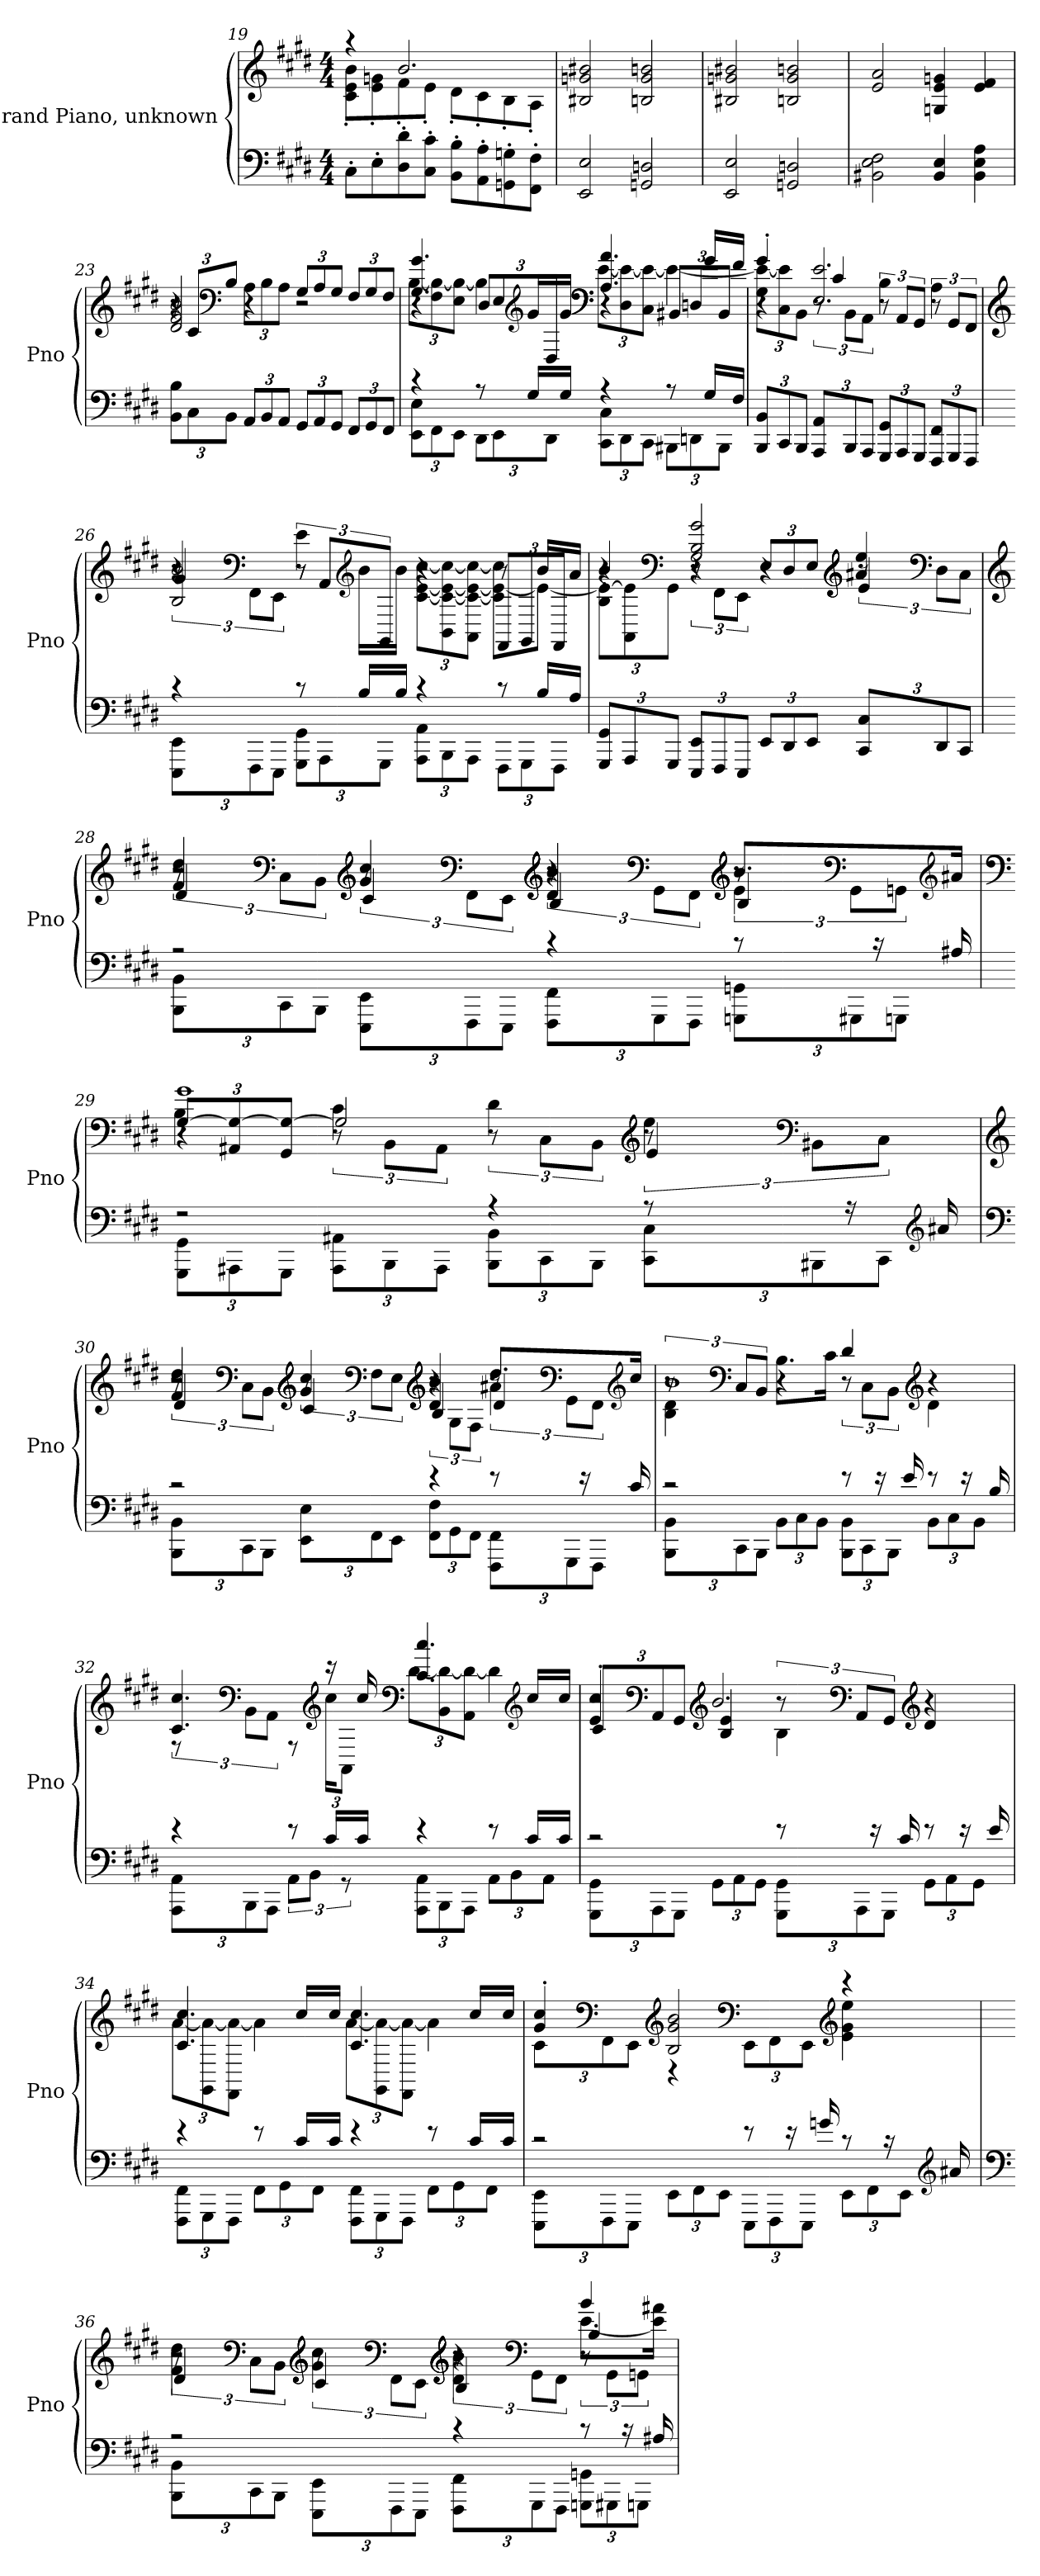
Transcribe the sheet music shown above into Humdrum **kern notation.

**kern	**kern
*part1	*part1
*staff2	*staff1
*I"Grand Piano, unknown	*
*I'Pno	*
*clefF4	*clefG2
*k[f#c#g#d#]	*k[f#c#g#d#]
*M4/4	*M4/4
=19	=19
*	*^
8C#'\L	4r	8c#\' 8e\' 8b\'L
8E'\	.	8e\' 8gn\'
8D#\' 8d#\'	2.b/	8f#'\
8C#\' 8c#\'J	.	8e'\J
8BB\' 8B\'L	.	8d#'\L
8AA\' 8A\'	.	8c#'\
8GGn\' 8Gn\'	.	8B'\
8FF#\' 8F#\'J	.	8A'\J
*	*v	*v
!!LO:LB:g=z
=20	=20
2EE/ 2E/	2B#X/ 2gn/ 2b#X/
2GGn/ 2Dn/	2Bn/ 2g/ 2bn/
=21	=21
2EE/ 2E/	2B#X/ 2gn/ 2b#X/
2GGn/ 2Dn/	2Bn/ 2g/ 2bn/
=22	=22
2BB#X\ 2E\ 2F#\	2e/ 2a/
4BB#/ 4E/	4Gn/ 4e/ 4gn/
4BB#\ 4E\ 4A\	4e/ 4f#/
=23	=23
*Xbrackettup	*
*	*^
*	*	*^
12BB\ 12B\L	2d#/ 2f#/ 2b/	4r	12r
12C#\	.	.	12c#/L
*	*clefF4	*	*
12BB\J	.	.	12B/J
*	*	*Xbrackettup	*
12AA/L	.	12A\L	4r
12BB/	.	12B\	.
12AA/J	.	12A\J	.
12GG#/L	2r	2r	12G#/L
12AA/	.	.	12A/
12GG#/J	.	.	12G#/J
12FF#/L	.	.	12F#/L
12GG#/	.	.	12G#/
12FF#/J	.	.	12F#/J
!!LO:LB:g=z	!!	!!
=24	=24	=24	=24
*^	*	*	*
4r	12EE\ 12E\L	4.G#/ 4.g#/	[12B\L	4r
.	12FF#\	.	12F#\ 12B\_	.
.	12EE\J	.	12E\ 12B\_J	.
8r	12DD#\L	.	4B\]	12D#/L
.	12EE\	.	.	12E/
*	*	*clefG2	*	*
16G#/LL	.	16g#/LL	.	.
.	12DD#\J	.	.	12D#/J
16G#/JJ	.	16g#/JJ	.	.
*	*	*clefF4	*	*
4r	12CC#\ 12C#\L	4.A/ 4.a/	[12e\L	4r
.	12DD#\	.	12D#\ 12e\_	.
.	12CC#\J	.	12C#\ 12e\_J	.
8r	12BBB#X\L	.	4e\_	12BB#X/L
.	12DDn\	.	.	12Dn/
16G#/LL	.	16g#/LL	.	.
.	12BBB#\J	.	.	12BB#/J
16F#/JJ	.	16f#/JJ	.	.
*v	*v	*	*	*
=25	=25	=25	=25
12BBB/ 12BB/L	4r	12G#\ 12e\_L	4g#'/
12CC#/	.	12C#\ 12e\]	.
12BBB/J	.	12BB\J	.
*	*	*brackettup	*
12AAA/ 12AA/L	2.E/ 2.e/	12r	4c#/
12BBB/	.	12BB\L	.
12AAA/J	.	12AA\J	.
12GGG#/ 12GG#/L	.	4B\	12r
12AAA/	.	.	12AA/L
12GGG#/J	.	.	12GG#/J
12FFF#/ 12FF#/L	.	4A\	12r
12GGG#/	.	.	12GG#/L
12FFF#/J	.	.	12FF#/J
*	*v	*v	*v
!!LO:PB:g=z
=26	=26
*	*clefG2
*^	*^
*	*	*	*^
*	*	*	*	*^
4r	12EEE\ 12EE\L	2B/ 2b/	4r	4g#/	12r
*	*	*clefF4	*	*	*
.	12FFF#\	.	.	.	12FF#\L
.	12EEE\J	.	.	.	12EE\J
8r	12GGG#\ 12GG#\L	.	4e\	12r	8r
.	12AAA\	.	.	12AA/L	.
*	*	*clefG2	*	*	*
16B/LL	.	.	.	.	16b\LL
.	12GGG#\J	.	.	12GG#/J	.
16B/JJ	.	.	.	.	16b\JJ
*	*	*	*	*	*Xbrackettup
4r	12AAA\ 12AA\L	4r	2r	4r	[12c#\ [12e\ [12cc#\L
.	12BBB\	.	.	.	12BB\ 12c#\_ 12e\_ 12cc#\_
.	12AAA\J	.	.	.	12AA\ 12c#\_ 12e\_ 12cc#\_J
8r	12FFF#\L	8r	.	12FF#/L	8c#\] 8e\_ 8cc#\]L
.	12GGG#\	.	.	12GG#/	.
16B/LL	.	16b/LL	.	.	8e\J_
.	12FFF#\J	.	.	12FF#/J	.
16A/JJ	.	16a/JJ	.	.	.
*v	*v	*	*	*	*
*	*	*	*v	*v
!!LO:LB:g=z
=27	=27	=27	=27
12GGG#/ 12GG#/L	4r	4b'/	12B\ 12e\_L
12AAA/	.	.	12AA\ 12e\]
*	*clefF4	*	*
12GGG#/J	.	.	12GG#\J
*	*	*	*brackettup
12EEE/ 12EE/L	2G#/ 2B/ 2g#/	4r	12r
12FFF#/	.	.	12FF#\L
12EEE/J	.	.	12EE\J
*	*	*Xbrackettup	*
12EE/L	.	12E/L	4r
12DD#/	.	12D#/	.
12EE/J	.	12E/J	.
*	*clefG2	*	*
*	*	*	*brackettup
12CC#/ 12C#/L	4e/	4a#X/ 4ee/	12r
*	*clefF4	*	*
12DD#/	.	.	12D#\L
12CC#/J	.	.	12C#\J
*	*v	*v	*v
!!LO:LB:g=z
=28	=28
*	*clefG2
*^	*^
*	*	*	*^
*	*	*	*	*^
2r	12BBB\ 12BB\L	4f#/ 4dd#/	2r	4d#/	12r
*	*	*clefF4	*	*	*
.	12CC#\	.	.	.	12C#\L
.	12BBB\J	.	.	.	12BB\J
*	*	*clefG2	*	*	*
.	12EEE\ 12EE\L	4g#/ 4cc#/	.	4c#/	12r
*	*	*clefF4	*	*	*
.	12FFF#\	.	.	.	12FF#\L
.	12EEE\J	.	.	.	12EE\J
*	*	*clefG2	*	*	*
4r	12FFF#\ 12FF#\L	4d#/ 4b/	4r	4B/	12r
*	*	*clefF4	*	*	*
.	12GGG#\	.	.	.	12GG#\L
.	12FFF#\J	.	.	.	12FF#\J
*	*	*clefG2	*	*	*
8r	12GGGn\ 12GGn\L	8.b/L	4e\	4B/	12r
*	*	*clefF4	*	*	*
.	12GGG#X\	.	.	.	12GG#\L
16r	.	.	.	.	.
.	12GGGn\J	.	.	.	12GGn\J
*	*	*clefG2	*	*	*
16A#X/	.	16a#X/Jk	.	.	.
!!LO:LB:g=z	!!	!!	!!
=29	=29	=29	=29	=29	=29
*	*	*clefF4	*	*	*
*	*	*	*	*Xbrackettup	*
2r	12GGG#\ 12GG#\L	1g#	4r	[12G#/L	4B\
.	12AAA#X\	.	.	12AA#X/ 12G#/_	.
.	12GGG#\J	.	.	12GG#/ 12G#/_J	.
*	*	*	*	*	*brackettup
.	12AAA#\ 12AA#X\L	.	4c#\	2G#/]	12r
.	12BBB\	.	.	.	12BB\L
.	12AAA#\J	.	.	.	12AA#\J
4r	12BBB\ 12BB\L	.	4d#\	.	12r
.	12CC#\	.	.	.	12C#\L
.	12BBB\J	.	.	.	12BB\J
*	*	*clefG2	*	*	*
8r	12CC#\ 12C#\L	.	4ee\	4e/	12r
*	*	*clefF4	*	*	*
.	12BBB#X\	.	.	.	12BB#X\L
16r	.	.	.	.	.
.	12CC#\J	.	.	.	12C#\J
*clefG2	*	*	*	*	*
16a#X/	.	.	.	.	.
!!LO:LB:g=z	!!	!!	!!
=30	=30	=30	=30	=30	=30
*clefF4	*	*clefG2	*	*	*
2r	12BBB\ 12BB\L	4f#/ 4dd#/	2r	4d#/	12r
*	*	*clefF4	*	*	*
.	12CC#\	.	.	.	12C#\L
.	12BBB\J	.	.	.	12BB\J
*	*	*clefG2	*	*	*
.	12EE\ 12E\L	4g#/ 4cc#/	.	4c#/	12r
*	*	*clefF4	*	*	*
.	12FF#\	.	.	.	12F#\L
.	12EE\J	.	.	.	12E\J
*	*	*clefG2	*	*	*
4r	12FF#\ 12F#\L	4d#/ 4b/	4r	4B/	12r
.	12GG#\	.	.	.	12G#\L
.	12FF#\J	.	.	.	12F#\J
8r	12FFF#\ 12FF#\L	8.dd#/L	4a#X\	4d#/	12r
*	*	*clefF4	*	*	*
.	12GGG#\	.	.	.	12GG#\L
16r	.	.	.	.	.
.	12FFF#\J	.	.	.	12FF#\J
*	*	*clefG2	*	*	*
16c#/	.	16cc#/Jk	.	.	.
*	*	*	*	*v	*v
!!LO:PB:g=z
=31	=31	=31	=31	=31
2r	12BBB\ 12BB\L	1b	4B\ 4d#\	12r
*	*	*clefF4	*	*
.	12CC#\	.	.	12C#/L
.	12BBB\J	.	.	12BB/J
.	12BB\L	.	8.B\L	4r
.	12C#\	.	.	.
.	12BB\J	.	.	.
.	.	.	16c#\Jk	.
8r	12BBB\ 12BB\L	.	12r	4d#/
.	12CC#\	.	12C#\L	.
16r	.	.	.	.
.	12BBB\J	.	12BB\J	.
16e/	.	.	.	.
*	*	*clefG2	*	*
8r	12BB\L	.	4d#\	4r
.	12C#\	.	.	.
16r	.	.	.	.
.	12BB\J	.	.	.
16B/	.	.	.	.
*	*	*	*v	*v
!!LO:LB:g=z
=32	=32	=32	=32
4r	12AAA\ 12AA\L	4.c#/ 4.cc#/	12r
*	*	*clefF4	*
.	12BBB\	.	12BB\L
.	12AAA\J	.	12AA\J
*	*brackettup	*	*
8r	12AA\L	.	8r
.	12BB\J	.	.
*	*	*clefG2	*
*	*	*	*Xbrackettup
16c#/LL	.	16r	24cc#\KL
.	12r	.	12AA\J
16c#/JJ	.	16cc#/	.
*	*	*clefF4	*
*	*Xbrackettup	*	*
4r	12AAA\ 12AA\L	4.c#/ 4.cc#/	[12d#\L
.	12BBB\	.	12BB\ 12d#\_
.	12AAA\J	.	12AA\ 12d#\_J
8r	12AA\L	.	4d#\]
.	12BB\	.	.
*	*	*clefG2	*
16c#/LL	.	16cc#/LL	.
.	12AA\J	.	.
16c#/JJ	.	16cc#/JJ	.
!!LO:LB:g=z
=33	=33	=33	=33
*	*	*	*^
2r	12GGG#\ 12GG#\L	4e/' 4cc#/'	2r	12c#/L
*	*	*clefF4	*	*
.	12AAA\	.	.	12AA/
.	12GGG#\J	.	.	12GG#/J
*	*	*clefG2	*	*
.	12GG#\L	2.b/	.	4B/ 4e/
.	12AA\	.	.	.
.	12GG#\J	.	.	.
*	*	*	*	*brackettup
8r	12GGG#\ 12GG#\L	.	4B\	12r
*	*	*clefF4	*	*
.	12AAA\	.	.	12AA/L
16r	.	.	.	.
.	12GGG#\J	.	.	12GG#/J
16c#/	.	.	.	.
*	*	*clefG2	*	*
8r	12GG#\L	.	4r	4d#/
.	12AA\	.	.	.
16r	.	.	.	.
.	12GG#\J	.	.	.
16e/	.	.	.	.
*	*	*	*v	*v
=34	=34	=34	=34
*	*	*	*Xbrackettup
4r	12FFF#\ 12FF#\L	4.c#/ 4.cc#/	[12a\L
.	12GGG#\	.	12GG#\ 12a\_
.	12FFF#\J	.	12FF#\ 12a\_J
8r	12FF#\L	.	4a\]
.	12GG#\	.	.
16c#/LL	.	16cc#/LL	.
.	12FF#\J	.	.
16c#/JJ	.	16cc#/JJ	.
4r	12FFF#\ 12FF#\L	4.c#/ 4.cc#/	[12a\L
.	12GGG#\	.	12GG#\ 12a\_
.	12FFF#\J	.	12FF#\ 12a\_J
8r	12FF#\L	.	4a\]
.	12GG#\	.	.
16c#/LL	.	16cc#/LL	.
.	12FF#\J	.	.
16c#/JJ	.	16cc#/JJ	.
!!LO:LB:g=z	!!
=35	=35	=35	=35
2r	12EEE\ 12EE\L	4g#/' 4cc#/'	12c#\L
*	*	*clefF4	*
.	12FFF#\	.	12FF#\
.	12EEE\J	.	12EE\J
*	*	*clefG2	*
.	12EE\L	2B/ 2g#/ 2b/	4r
.	12FF#\	.	.
.	12EE\J	.	.
*	*	*clefF4	*
8r	12EEE\L	.	12EE\L
.	12FFF#\	.	12FF#\
16r	.	.	.
.	12EEE\J	.	12EE\J
16gn/	.	.	.
*	*	*clefG2	*
8r	12EE\L	4r	4e\ 4g#\ 4ee\
.	12FF#\	.	.
16r	.	.	.
.	12EE\J	.	.
*clefG2	*	*	*
16a#X/	.	.	.
*	*	*v	*v
!!LO:LB:g=z
=36	=36	=36
*clefF4	*	*
*	*	*^
*	*	*	*^
*	*	*	*	*^
*	*	*	*	*	*brackettup
2r	12BBB\ 12BB\L	2r	4f#\ 4dd#\	4d#/	12r
*	*	*clefF4	*	*	*
.	12CC#\	.	.	.	12C#\L
.	12BBB\J	.	.	.	12BB\J
*	*	*clefG2	*	*	*
.	12EEE\ 12EE\L	.	4g#\ 4cc#\	4c#/	12r
*	*	*clefF4	*	*	*
.	12FFF#\	.	.	.	12FF#\L
.	12EEE\J	.	.	.	12EE\J
*	*	*clefG2	*	*	*
4r	12FFF#\ 12FF#\L	4r	4d#\ 4b\	4B/	12r
*	*	*clefF4	*	*	*
.	12GGG#\	.	.	.	12GG#\L
.	12FFF#\J	.	.	.	12FF#\J
8r	12GGGn\ 12GGn\L	4b/	[8.e\L	4B/	12r
.	12GGG#X\	.	.	.	12GG#\L
16r	.	.	.	.	.
.	12GGGn\J	.	.	.	12GGn\J
16A#X/	.	.	16e\] 16a#X\Jk	.	.
*v	*v	*	*	*	*
*	*v	*v	*v	*v
=	=
*-	*-
